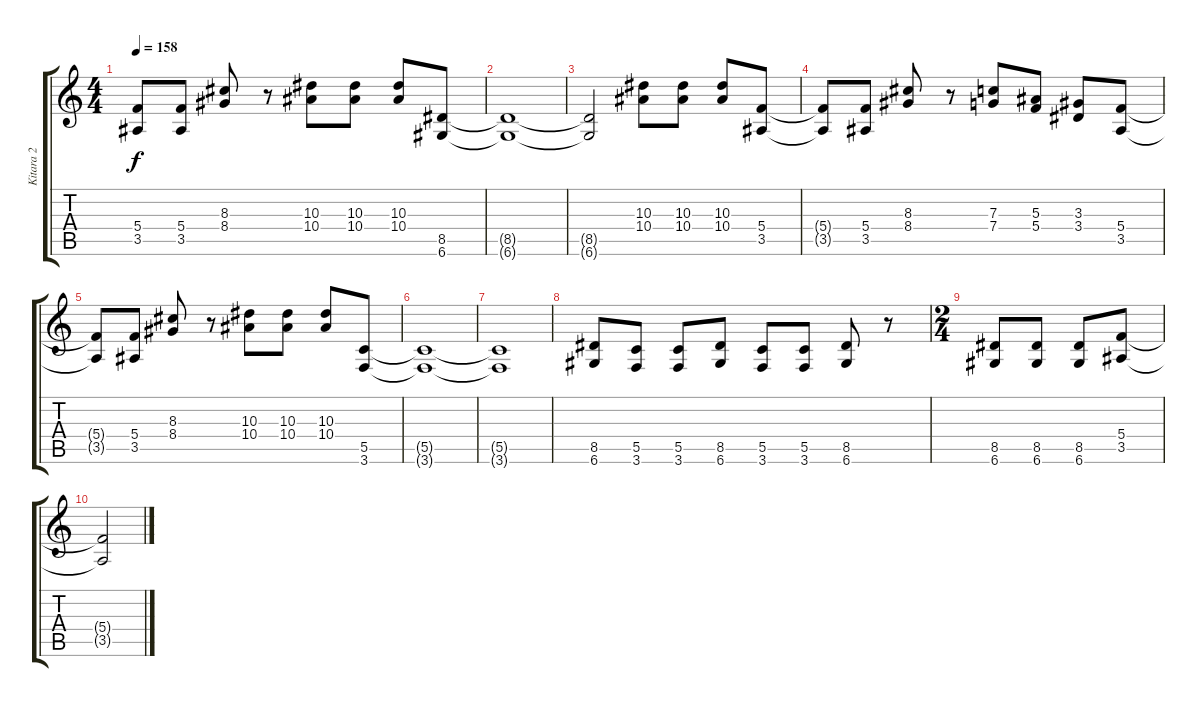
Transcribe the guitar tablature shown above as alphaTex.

\track ("Kitara 2" "Kitara 2") {instrument distortionguitar}
\staff {score tabs}
\tuning (D4 A3 F3 C3 G2 D2) {hide}
\ts (4 4)
\tempo 158
\clef g2
\ks c
(5.4{t} 3.5{t}).8{dy f} (5.4 3.5).8 (8.3 8.4).8 r.8 (10.3 10.4).8 (10.3 10.4).8 (10.3 10.4).8 (8.5 6.6).8 |
(8.5{t} 6.6{t}).1 |
(8.5{t} 6.6{t}).2 (10.3 10.4).8 (10.3 10.4).8 (10.3 10.4).8 (5.4 3.5).8 |
(5.4{t} 3.5{t}).8 (5.4 3.5).8 (8.3 8.4).8 r.8 (7.3 7.4).8 (5.3 5.4).8 (3.3 3.4).8 (5.4 3.5).8 |
(5.4{t} 3.5{t}).8 (5.4 3.5).8 (8.3 8.4).8 r.8 (10.3 10.4).8 (10.3 10.4).8 (10.3 10.4).8 (5.5 3.6).8 |
(5.5{t} 3.6{t}).1 |
(5.5{t} 3.6{t}).1 |
(8.5 6.6).8 (5.5 3.6).8 (5.5 3.6).8 (8.5 6.6).8 (5.5 3.6).8 (5.5 3.6).8 (8.5 6.6).8 r.8 |
\ts (2 4)
(8.5 6.6).8 (8.5 6.6).8 (8.5 6.6).8 (5.4 3.5).8 |
(5.4{t} 3.5{t}).2
